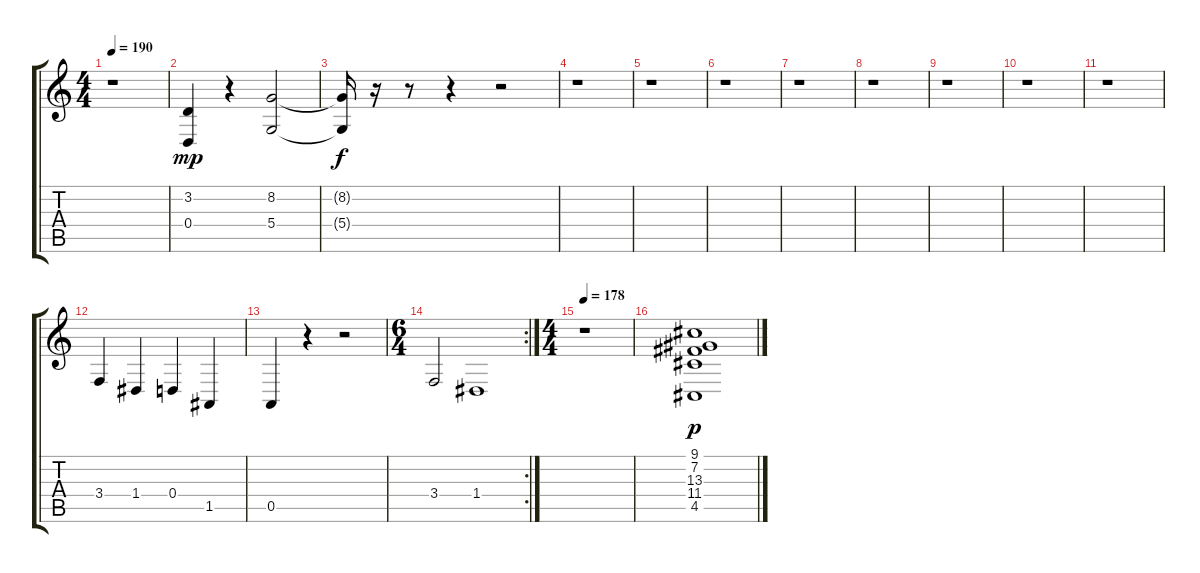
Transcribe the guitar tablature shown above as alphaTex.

\track "" {instrument tubularbells}
\staff {score tabs}
\tuning (E4 B3 G3 D3 A2 E2) {hide}
\ts (4 4)
\tempo 190
\clef g2
\ks c
r.1{dy mp} |
(3.2 0.4).4 r.4 (8.2 5.4).2 |
(8.2{t} 5.4{t}).16{dy f} r.16 r.8 r.4 r.2 |
r.1 |
r.1 |
r.1 |
r.1 |
r.1 |
r.1 |
r.1 |
r.1 |
3.4.4{instrument churchorgan} 1.4.4 0.4.4 1.5.4 |
0.5.4 r.4 r.2 |
\rc 2
\ts (6 4)
3.4.2 1.4.1 |
\ts (4 4)
\tempo 178
r.1{volume 12 balance 8 instrument tubularbells} |
(9.1 7.2 13.3 11.4 4.5).1{dy p}
